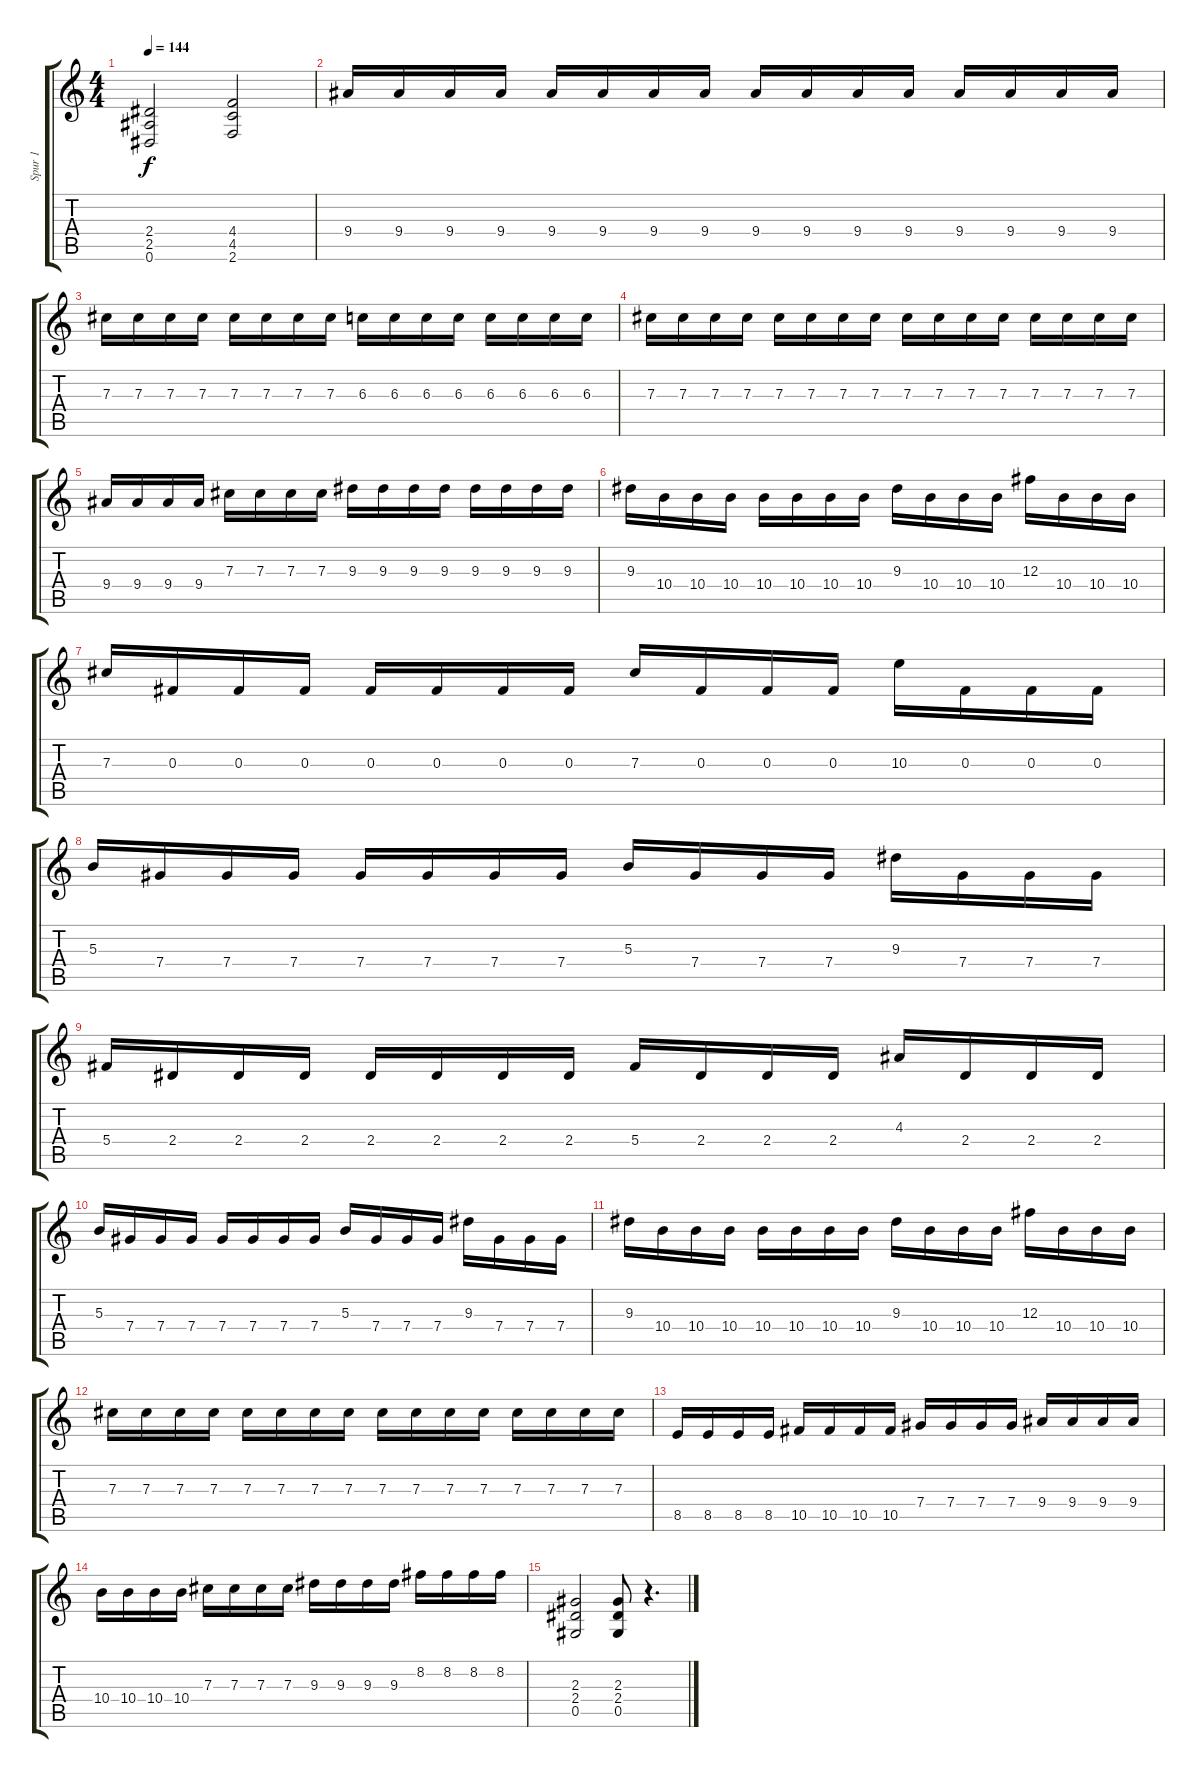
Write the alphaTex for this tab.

\track ("Spur 1" "Spur 1") {instrument distortionguitar}
\staff {score tabs}
\tuning (Eb4 Bb3 Gb3 Db3 Ab2 Eb2) {hide}
\ts (4 4)
\tempo 144
\clef g2
\ks c
(2.4 2.5 0.6).2{dy f} (4.4 4.5 2.6).2 |
9.4.16 9.4.16 9.4.16 9.4.16 9.4.16 9.4.16 9.4.16 9.4.16 9.4.16 9.4.16 9.4.16 9.4.16 9.4.16 9.4.16 9.4.16 9.4.16 |
7.3.16 7.3.16 7.3.16 7.3.16 7.3.16 7.3.16 7.3.16 7.3.16 6.3.16 6.3.16 6.3.16 6.3.16 6.3.16 6.3.16 6.3.16 6.3.16 |
7.3.16 7.3.16 7.3.16 7.3.16 7.3.16 7.3.16 7.3.16 7.3.16 7.3.16 7.3.16 7.3.16 7.3.16 7.3.16 7.3.16 7.3.16 7.3.16 |
9.4.16 9.4.16 9.4.16 9.4.16 7.3.16 7.3.16 7.3.16 7.3.16 9.3.16 9.3.16 9.3.16 9.3.16 9.3.16 9.3.16 9.3.16 9.3.16 |
9.3.16 10.4.16 10.4.16 10.4.16 10.4.16 10.4.16 10.4.16 10.4.16 9.3.16 10.4.16 10.4.16 10.4.16 12.3.16 10.4.16 10.4.16 10.4.16 |
7.3.16 0.3.16 0.3.16 0.3.16 0.3.16 0.3.16 0.3.16 0.3.16 7.3.16 0.3.16 0.3.16 0.3.16 10.3.16 0.3.16 0.3.16 0.3.16 |
5.3.16 7.4.16 7.4.16 7.4.16 7.4.16 7.4.16 7.4.16 7.4.16 5.3.16 7.4.16 7.4.16 7.4.16 9.3.16 7.4.16 7.4.16 7.4.16 |
5.4.16 2.4.16 2.4.16 2.4.16 2.4.16 2.4.16 2.4.16 2.4.16 5.4.16 2.4.16 2.4.16 2.4.16 4.3.16 2.4.16 2.4.16 2.4.16 |
5.3.16 7.4.16 7.4.16 7.4.16 7.4.16 7.4.16 7.4.16 7.4.16 5.3.16 7.4.16 7.4.16 7.4.16 9.3.16 7.4.16 7.4.16 7.4.16 |
9.3.16 10.4.16 10.4.16 10.4.16 10.4.16 10.4.16 10.4.16 10.4.16 9.3.16 10.4.16 10.4.16 10.4.16 12.3.16 10.4.16 10.4.16 10.4.16 |
7.3.16 7.3.16 7.3.16 7.3.16 7.3.16 7.3.16 7.3.16 7.3.16 7.3.16 7.3.16 7.3.16 7.3.16 7.3.16 7.3.16 7.3.16 7.3.16 |
8.5.16 8.5.16 8.5.16 8.5.16 10.5.16 10.5.16 10.5.16 10.5.16 7.4.16 7.4.16 7.4.16 7.4.16 9.4.16 9.4.16 9.4.16 9.4.16 |
10.4.16 10.4.16 10.4.16 10.4.16 7.3.16 7.3.16 7.3.16 7.3.16 9.3.16 9.3.16 9.3.16 9.3.16 8.2.16 8.2.16 8.2.16 8.2.16 |
(2.3 2.4 0.5).2 (2.3 2.4 0.5).8 r.4{d}
